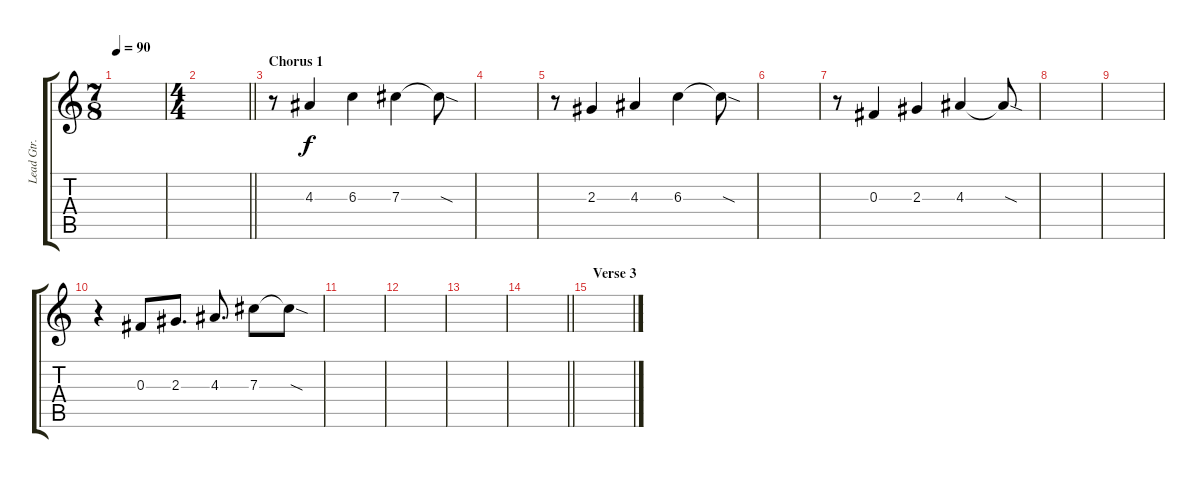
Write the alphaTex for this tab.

\track ("Lead Gtr." "Lead Gtr.") {instrument overdrivenguitar}
\staff {score tabs}
\tuning (Eb4 Bb3 Gb3 Db3 Ab2 Db2) {hide}
\ts (7 8)
\tempo 90
\clef g2
\ks c
|
\ts (4 4)
\barLineRight lightlight
|
\section ("" "Chorus 1")
r.8 4.3.4 6.3.4 7.3.4 7.3{sod t}.8 |
|
r.8 2.3.4 4.3.4 6.3.4 6.3{sod t}.8 |
|
r.8 0.3.4 2.3.4 4.3.4 4.3{sod t}.8 |
|
|
r.4 0.3.8 2.3.8{d} 4.3.8{d} 7.3.8 7.3{sod t}.8 |
|
|
|
\barLineRight lightlight
|
\section ("" "Verse 3")
